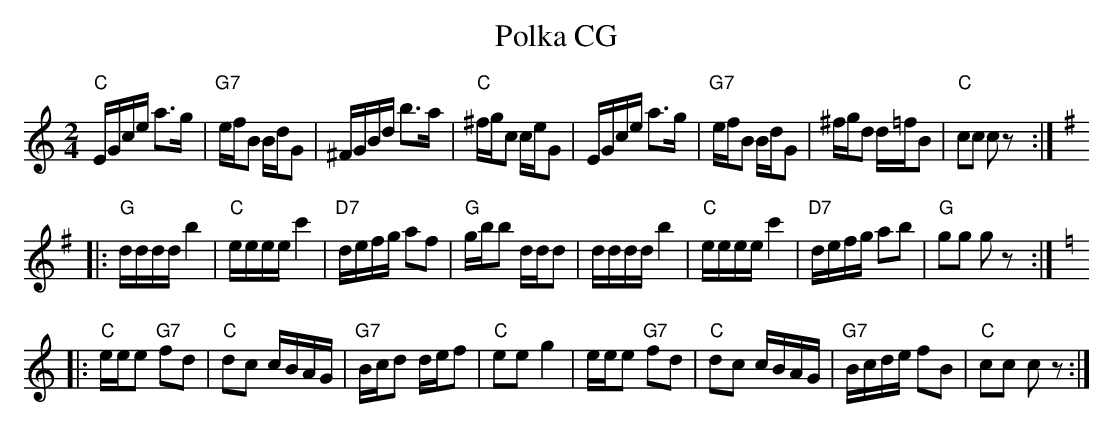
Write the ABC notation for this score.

X:1
T:Polka CG
M:2/4
L:1/16
K:C
"C"EGce a3g | "G7"efB2 BdG2 | ^FGBd b3a | "C"^fgc2 ceG2 | EGce a3g | "G7"efB2 BdG2 | ^fgd2 d=fB2 | "C"c2c2 c2z2 :: [K:G]
"G"dddd b4 | "C"eeee c'4 | "D7"defg a2f2 | "G"gbb2 ddd2 | dddd b4 | "C"eeee c'4 | "D7"defg a2b2 | "G"g2g2 g2z2 :: [K:C]
"C"eee2 "G7"f2d2 | "C"d2c2 cBAG | "G7"Bcd2 def2 | "C"e2e2g4 | eee2 "G7"f2d2 | "C"d2c2 cBAG | "G7"Bcde f2B2 | "C"c2c2 c2z2 :|
